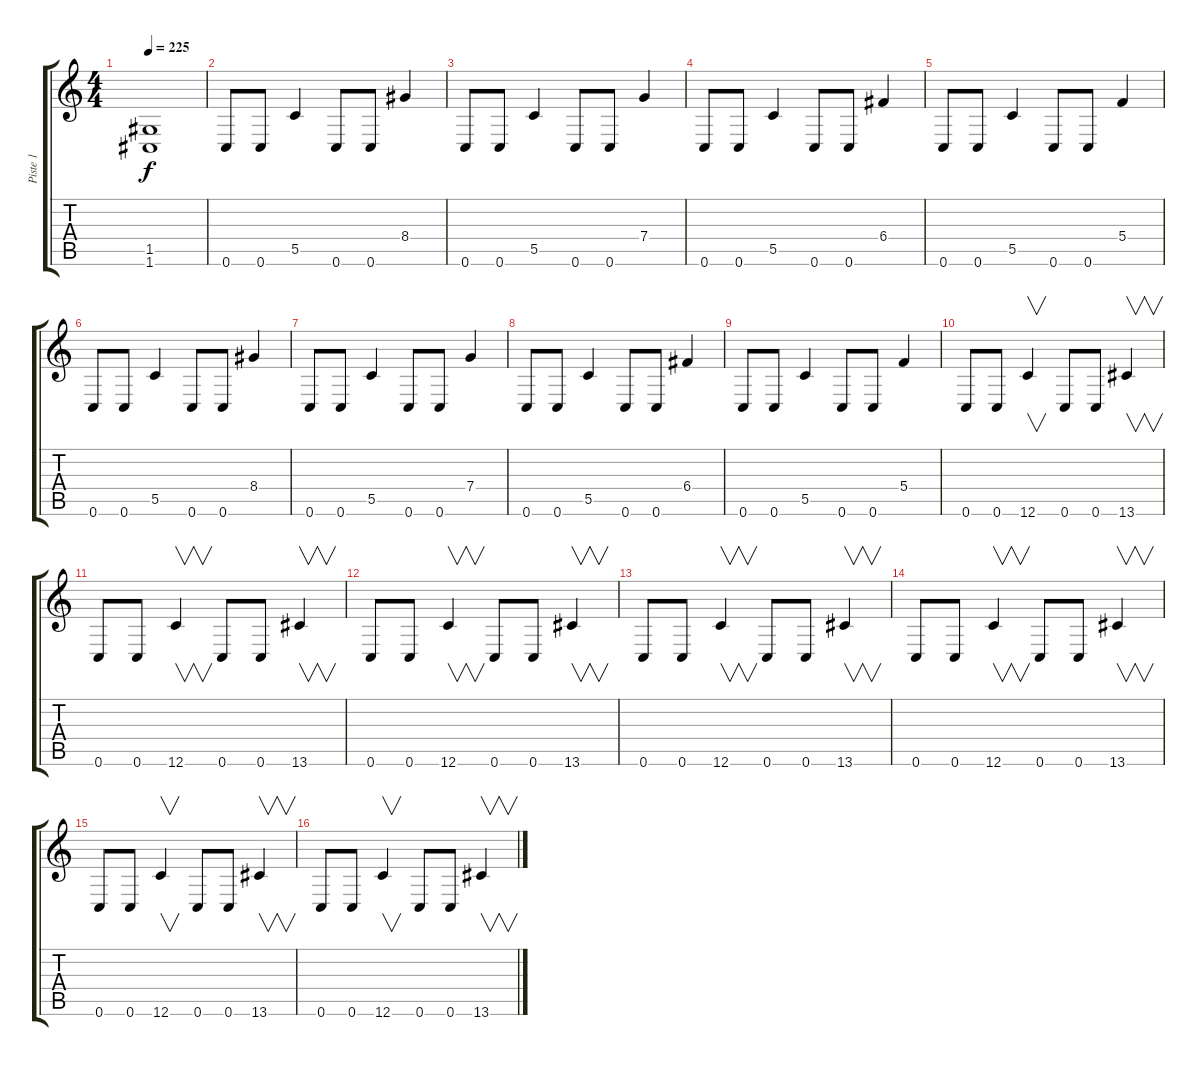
\track ("Piste 1" "Piste 1") {instrument overdrivenguitar}
\staff {score tabs}
\tuning (D4 A3 F3 C3 G2 C2) {hide}
\ts (4 4)
\tempo 225
\clef g2
\ks c
(1.5 1.6).1{dy f} |
0.6.8 0.6.8 5.5.4 0.6.8 0.6.8 8.4.4 |
0.6.8 0.6.8 5.5.4 0.6.8 0.6.8 7.4.4 |
0.6.8 0.6.8 5.5.4 0.6.8 0.6.8 6.4.4 |
0.6.8 0.6.8 5.5.4 0.6.8 0.6.8 5.4.4 |
0.6.8 0.6.8 5.5.4 0.6.8 0.6.8 8.4.4 |
0.6.8 0.6.8 5.5.4 0.6.8 0.6.8 7.4.4 |
0.6.8 0.6.8 5.5.4 0.6.8 0.6.8 6.4.4 |
0.6.8 0.6.8 5.5.4 0.6.8 0.6.8 5.4.4 |
0.6.8 0.6.8 12.6.4{v} 0.6.8 0.6.8 13.6.4{v} |
0.6.8 0.6.8 12.6.4{v} 0.6.8 0.6.8 13.6.4{v} |
0.6.8 0.6.8 12.6.4{v} 0.6.8 0.6.8 13.6.4{v} |
0.6.8 0.6.8 12.6.4{v} 0.6.8 0.6.8 13.6.4{v} |
0.6.8 0.6.8 12.6.4{v} 0.6.8 0.6.8 13.6.4{v} |
0.6.8 0.6.8 12.6.4{v} 0.6.8 0.6.8 13.6.4{v} |
0.6.8 0.6.8 12.6.4{v} 0.6.8 0.6.8 13.6.4{v}
